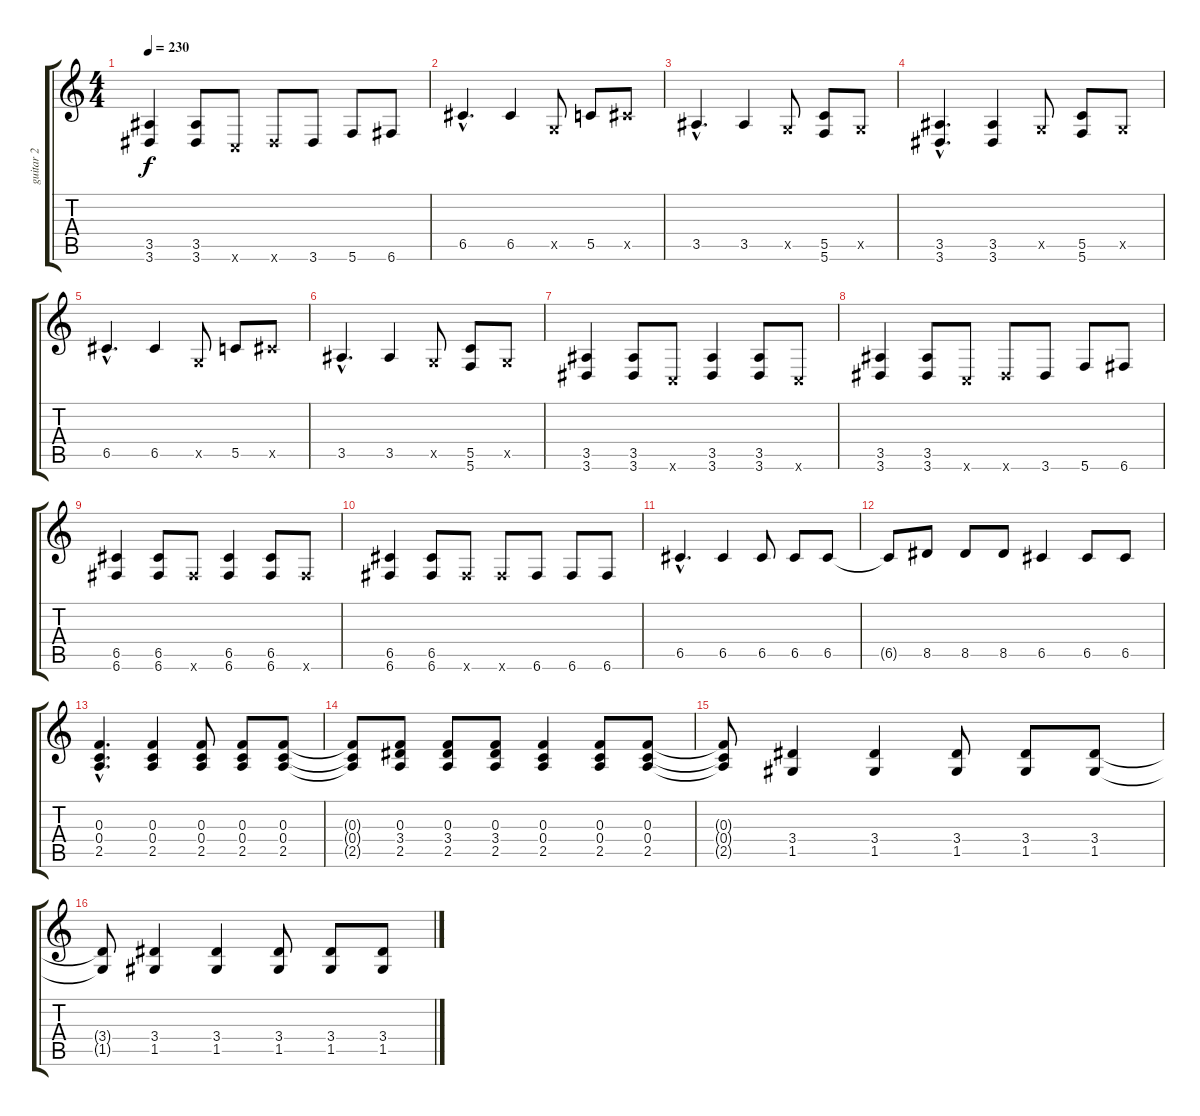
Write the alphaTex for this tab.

\track ("guitar 2" "guitar 2") {instrument overdrivenguitar}
\staff {score tabs}
\tuning (D4 A3 F3 C3 G2 C2) {hide}
\ts (4 4)
\tempo 230
\clef g2
\ks c
(3.5 3.6).4{dy f} (3.5 3.6).8 0.6{x}.8 3.6{x}.8 3.6.8 5.6.8 6.6.8 |
6.5{hac}.4{d} 6.5.4 0.5{x}.8 5.5.8 6.5{x}.8 |
3.5{hac}.4{d} 3.5.4 0.5{x}.8 (5.5 5.6).8 0.5{x}.8 |
(3.5{hac} 3.6{hac}).4{d} (3.5 3.6).4 0.5{x}.8 (5.5 5.6).8 0.5{x}.8 |
6.5{hac}.4{d} 6.5.4 0.5{x}.8 5.5.8 6.5{x}.8 |
3.5{hac}.4{d} 3.5.4 0.5{x}.8 (5.5 5.6).8 0.5{x}.8 |
(3.5 3.6).4 (3.5 3.6).8 0.6{x}.8 (3.5 3.6).4 (3.5 3.6).8 0.6{x}.8 |
(3.5 3.6).4 (3.5 3.6).8 0.6{x}.8 3.6{x}.8 3.6.8 5.6.8 6.6.8 |
(6.5 6.6).4 (6.5 6.6).8 6.6{x}.8 (6.5 6.6).4 (6.5 6.6).8 6.6{x}.8 |
(6.5 6.6).4 (6.5 6.6).8 6.6{x}.8 6.6{x}.8 6.6.8 6.6.8 6.6.8 |
6.5{hac}.4{d} 6.5.4 6.5.8 6.5.8 6.5.8 |
6.5{t}.8 8.5.8 8.5.8 8.5.8 6.5.4 6.5.8 6.5.8 |
(0.3{hac} 0.4{hac} 2.5{hac}).4{d} (0.3 0.4 2.5).4 (0.3 0.4 2.5).8 (0.3 0.4 2.5).8 (0.3 0.4 2.5).8 |
(0.3{t} 0.4{t} 2.5{t}).8 (0.3 3.4 2.5).8 (0.3 3.4 2.5).8 (0.3 3.4 2.5).8 (0.3 0.4 2.5).4 (0.3 0.4 2.5).8 (0.3 0.4 2.5).8 |
(0.3{t} 0.4{t} 2.5{t}).8 (3.4 1.5).4 (3.4 1.5).4 (3.4 1.5).8 (3.4 1.5).8 (3.4 1.5).8 |
(3.4{t} 1.5{t}).8 (3.4 1.5).4 (3.4 1.5).4 (3.4 1.5).8 (3.4 1.5).8 (3.4 1.5).8
